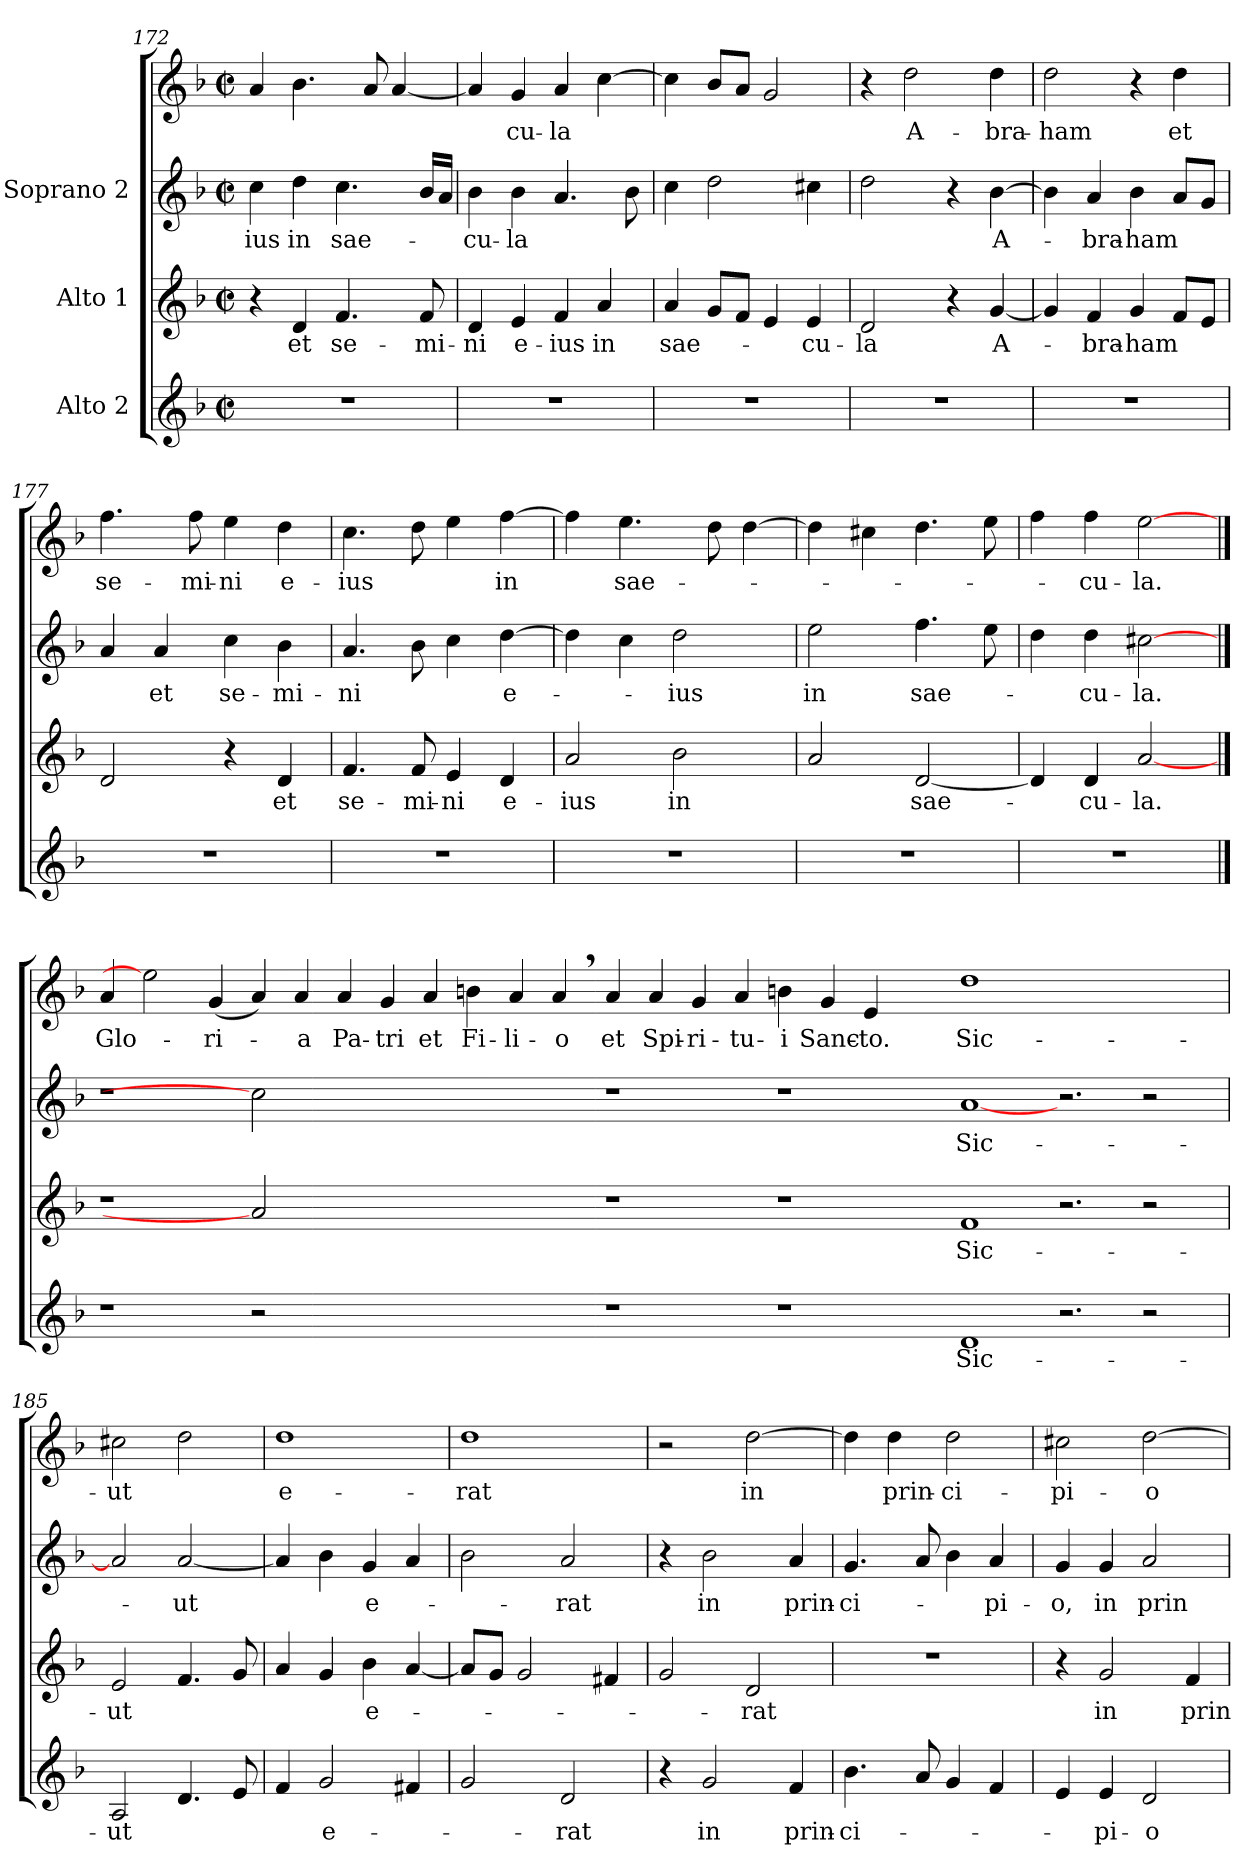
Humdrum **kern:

**kern	**text	**kern	**text	**kern	**text	**kern	**text
*part4	*part4	*part3	*part3	*part2	*part2	*part1	*part1
*staff4	*staff4	*staff3	*staff3	*staff2	*staff2	*staff1	*staff1
*I"Alto 2	*	*I"Alto 1	*	*I"Soprano 2	*	*	*
*clefG2	*	*clefG2	*	*clefG2	*	*clefG2	*
*k[b-]	*	*k[b-]	*	*k[b-]	*	*k[b-]	*
*F:	*	*F:	*	*F:	*	*F:	*
*M2/2	*	*M2/2	*	*M2/2	*	*M2/2	*
*met(c|)	*	*met(c|)	*	*met(c|)	*	*met(c|)	*
=172	=172	=172	=172	=172	=172	=172	=172
1r	.	4r	.	4cc\	-ius	4a/	.
.	.	4d/	et	4dd\	in	4.b-\	.
.	.	4.f/	se-	4.cc\	sae-	.	.
.	.	.	.	.	.	8a/	.
.	.	.	.	.	.	[4a/	.
.	.	8f/	-mi-	16b-/LL	.	.	.
.	.	.	.	16a/JJ	.	.	.
=173	=173	=173	=173	=173	=173	=173	=173
1r	.	4d/	-ni	4b-\	-cu-	4a/]	.
.	.	4e/	e-	4b-\	-la	4g/	-cu-
.	.	4f/	-ius	4.a/	.	4a/	-la
.	.	4a/	in	.	.	[4cc\	.
.	.	.	.	8b-\	.	.	.
!!LO:LB:g=z
=174	=174	=174	=174	=174	=174	=174	=174
1r	.	4a/	sae-	4cc\	.	4cc\]	.
.	.	8g/L	.	2dd\	.	8b-/L	.
.	.	8f/J	.	.	.	8a/J	.
.	.	4e/	.	.	.	2g/	.
.	.	4e/	-cu-	4cc#X\	.	.	.
=175	=175	=175	=175	=175	=175	=175	=175
1r	.	2d/	-la	2dd\	.	4r	.
.	.	.	.	.	.	2dd\	A-
.	.	4r	.	4r	.	.	.
.	.	[4g/	A-	[4b-\	A-	4dd\	-bra-
=176	=176	=176	=176	=176	=176	=176	=176
1r	.	4g/]	.	4b-\]	.	2dd\	-ham
.	.	4f/	-bra-	4a/	-bra-	.	.
.	.	4g/	-ham	4b-\	-ham	4r	.
.	.	8f/L	.	8a/L	.	4dd\	et
.	.	8e/J	.	8g/J	.	.	.
=177	=177	=177	=177	=177	=177	=177	=177
1r	.	2d/	.	4a/	.	4.ff\	se-
.	.	.	.	4a/	et	.	.
.	.	.	.	.	.	8ff\	-mi-
.	.	4r	.	4cc\	se-	4ee\	-ni
.	.	4d/	et	4b-\	-mi-	4dd\	e-
!!LO:LB:g=z
=178	=178	=178	=178	=178	=178	=178	=178
1r	.	4.f/	se-	4.a/	-ni	4.cc\	-ius
.	.	8f/	-mi-	8b-\	.	8dd\	.
.	.	4e/	-ni	4cc\	.	4ee\	.
.	.	4d/	e-	[4dd\	e-	[4ff\	in
=179	=179	=179	=179	=179	=179	=179	=179
1r	.	2a/	-ius	4dd\]	.	4ff\]	.
.	.	.	.	4cc\	.	4.ee\	sae-
.	.	2b-\	in	2dd\	-ius	.	.
.	.	.	.	.	.	8dd\	.
.	.	.	.	.	.	[4dd\	.
=180	=180	=180	=180	=180	=180	=180	=180
1r	.	2a/	.	2ee\	in	4dd\]	.
.	.	.	.	.	.	4cc#X\	.
.	.	[2d/	sae-	4.ff\	sae-	4.dd\	.
.	.	.	.	8ee\	.	8ee\	.
=181	=181	=181	=181	=181	=181	=181	=181
1r	.	4d/]	.	4dd\	.	4ff\	.
.	.	4d/	-cu-	4dd\	-cu-	4ff\	-cu-
.	.	[2a	-la.	[2cc#X	-la.	[2ee	-la.
!!LO:PB:g=z
==182	==182	==182	==182	==182	==182	==182	==182
1r	.	1r	.	1r	.	4a	Glo-
.	.	.	.	.	.	2ee]	.
.	.	.	.	.	.	(4g	-ri-
2r	.	2a]	.	2cc#]	.	4a)	.
.	.	.	.	.	.	4a	-a
1.ryy	.	1.ryy	.	1.ryy	.	4a	Pa-
.	.	.	.	.	.	4g	-tri
.	.	.	.	.	.	4a	et
.	.	.	.	.	.	4bn	Fi-
.	.	.	.	.	.	4a	-li-
.	.	.	.	.	.	4a,>	-o
=183-	=183-	=183-	=183-	=183-	=183-	=183-	=183-
1r	.	1r	.	1r	.	4a	et
.	.	.	.	.	.	4a	Spi-
.	.	.	.	.	.	4g	-ri-
.	.	.	.	.	.	4a	-tu-
1r	.	1r	.	1r	.	4bn	-i
.	.	.	.	.	.	4g	Sanc-
.	.	.	.	.	.	4e	-to.
.	.	.	.	.	.	4ryy	.
!!LO:LB:g=z
=184-	=184-	=184-	=184-	=184-	=184-	=184-	=184-
1d	Sic-	1f	Sic-	[1a	Sic-	1dd	Sic-
2.r	.	2.r	.	2.r	.	1ryy	.
2r	.	2r	.	2r	.	.	.
.	.	.	.	.	.	4ryy	.
=185	=185	=185	=185	=185	=185	=185	=185
2A/	-ut	2e/	-ut	2a/]	.	2cc#X\	-ut
4.d/	.	4.f/	.	[2a/	-ut	2dd\	.
8e/	.	8g/	.	.	.	.	.
=186	=186	=186	=186	=186	=186	=186	=186
4f/	.	4a/	.	4a/]	.	1dd	e-
2g/	e-	4g/	.	4b-\	.	.	.
.	.	4b-\	e-	4g/	e-	.	.
4f#X/	.	[4a/	.	4a/	.	.	.
=187	=187	=187	=187	=187	=187	=187	=187
2g/	.	8a/L]	.	2b-\	.	1dd	-rat
.	.	8g/J	.	.	.	.	.
.	.	2g/	.	.	.	.	.
2d/	-rat	.	.	2a/	-rat	.	.
.	.	4f#X/	.	.	.	.	.
=188	=188	=188	=188	=188	=188	=188	=188
4r	.	2g/	.	4r	.	2r	.
2g/	in	.	.	2b-\	in	.	.
.	.	2d/	-rat	.	.	[2dd\	in
4f/	prin-	.	.	4a/	prin-	.	.
=189	=189	=189	=189	=189	=189	=189	=189
4.b-\	-ci-	1r	.	4.g/	-ci-	4dd\]	.
.	.	.	.	.	.	4dd\	prin-
8a/	.	.	.	8a/	.	.	.
4g/	.	.	.	4b-\	.	2dd\	-ci-
4f/	.	.	.	4a/	-pi-	.	.
!!LO:LB:g=z
=190	=190	=190	=190	=190	=190	=190	=190
4e/	.	4r	.	4g/	-o,	2cc#X\	-pi-
4e/	-pi-	2g/	in	4g/	in	.	.
2d/	-o	.	.	2a/	prin-	[2dd\	-o
.	.	4f/	prin-	.	.	.	.
=	=	=	=	=	=	=	=
*-	*-	*-	*-	*-	*-	*-	*-
